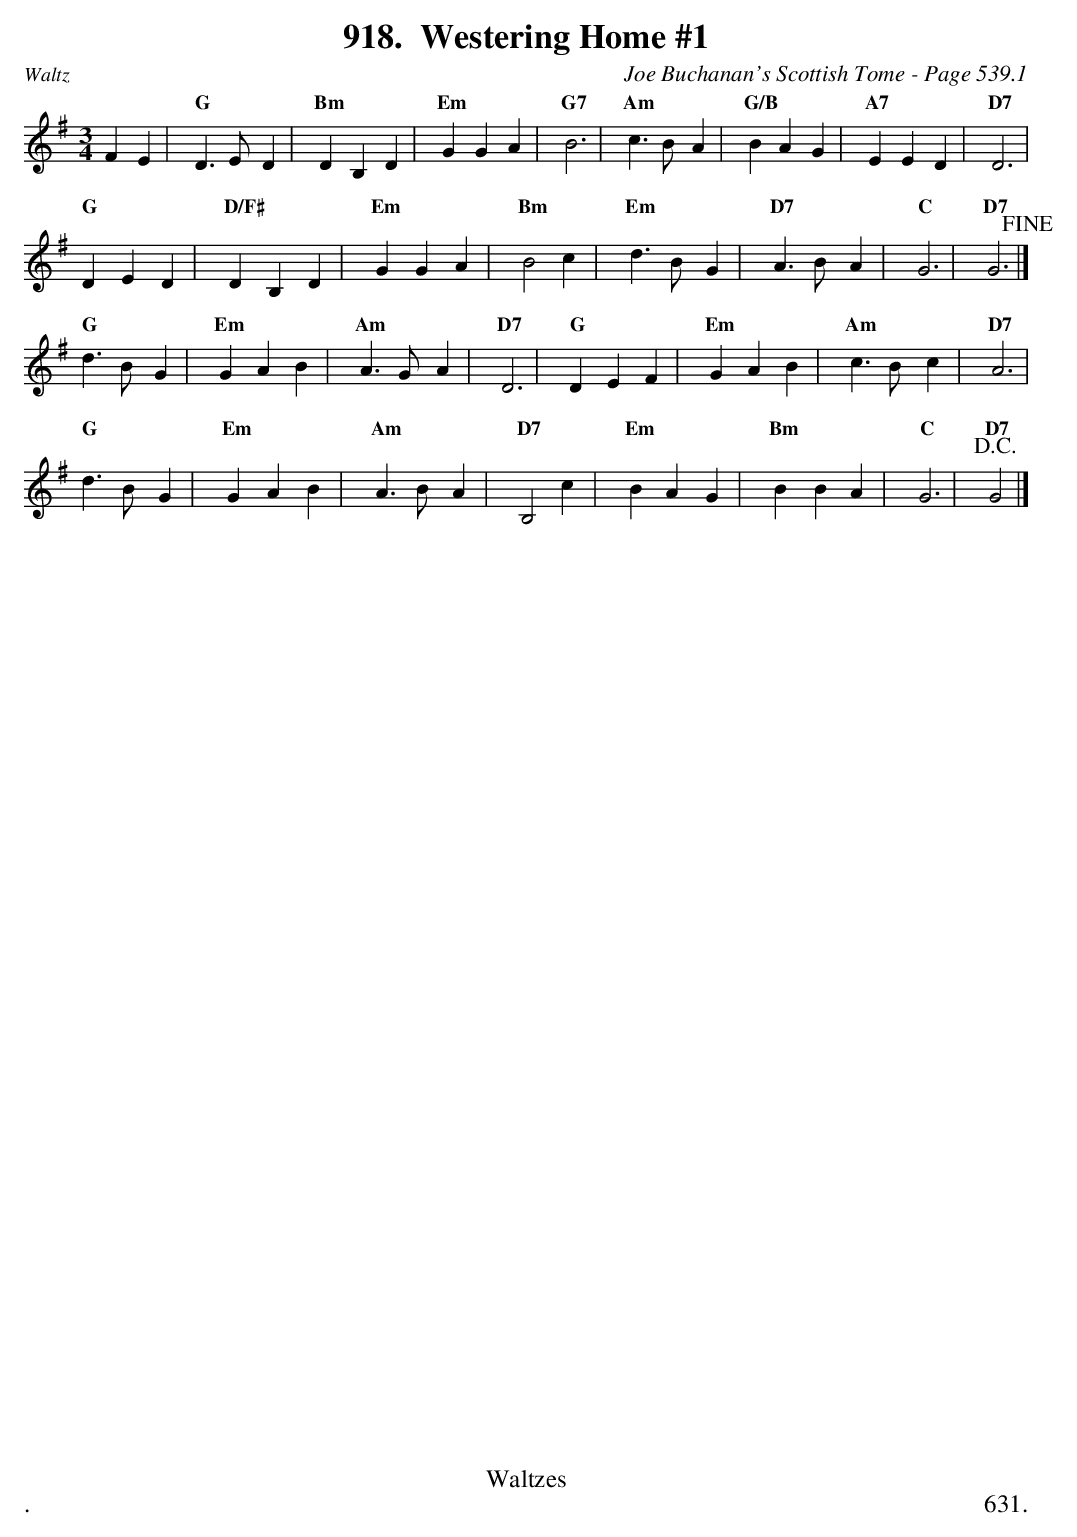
X:1
T:Westering Home #1
C:Joe Buchanan's Scottish Tome - Page 539.1
L:1/4
M:3/4
K:G
F E | "G"D>E D | "Bm"D B, D | "Em"G G A | "G7"B3 | "Am"c>B A | "G/B"B A G | "A7"E E D | "D7"D3 |
"G"D E D | "D/F#"D B, D | "Em"G G A| "Bm"B2 c | "Em"d>B G | "D7"A>B A | "C"G3 | "D7"G3 !fine!|]
"G"d>B G | "Em"G A B | "Am"A>G A | "D7"D3 | "G"D E F | "Em"G A B | "Am"c>B c | "D7"A3 |
"G"d>B G | "Em"G A B | "Am"A>B A | "D7"B,2 c | "Em"B A G | "Bm"B B A | "C"G3 | !D.C.!"D7"G2 |]
